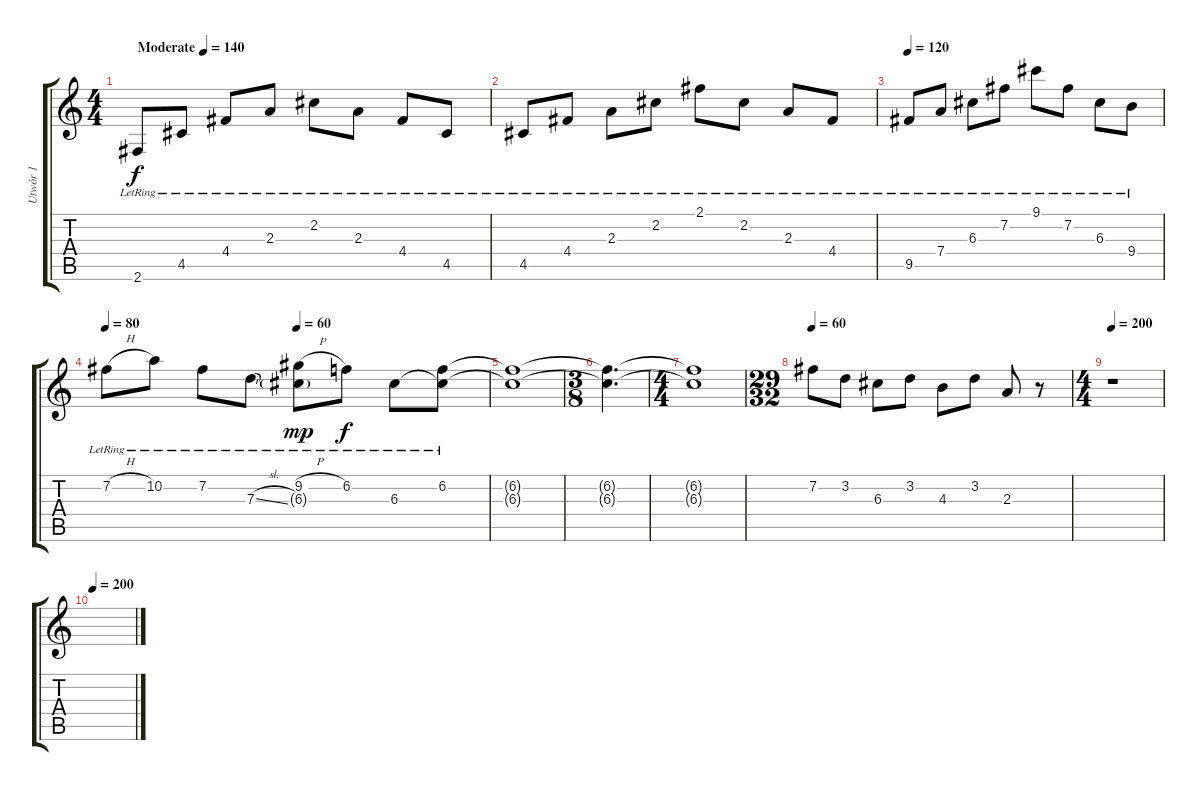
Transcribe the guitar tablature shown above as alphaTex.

\track ("Utwór 1" "Utwór 1") {instrument acousticguitarsteel}
\staff {score tabs}
\tuning (E4 B3 G3 D3 A2 E2) {hide}
\ts (4 4)
\tempo (140 "Moderate")
\clef g2
\ks c
2.6{lr}.8{dy f instrument acousticguitarsteel} 4.5{lr}.8 4.4{lr}.8 2.3{lr}.8 2.2{lr}.8 2.3{lr}.8 4.4{lr}.8 4.5{lr}.8 |
4.5{lr}.8 4.4{lr}.8 2.3{lr}.8 2.2{lr}.8 2.1{lr}.8 2.2{lr}.8 2.3{lr}.8 4.4{lr}.8 |
\tempo 120
9.5{lr}.8 7.4{lr}.8 6.3{lr}.8 7.2{lr}.8 9.1{lr}.8 7.2{lr}.8 6.3{lr}.8 9.4{lr}.8 |
\tempo 80
\tempo (60 0.5)
7.2{h lr}.8 10.2{lr}.8 7.2{lr}.8 7.3{sl lr}.8 (9.2{h lr} 6.3{g}).8{dy mp} 6.2{lr}.8{dy f} 6.3{lr}.8 (6.2{lr} 6.3{t}).8 |
(6.2{t} 6.3{t}).1 |
\ts (3 8)
(6.2{t} 6.3{t}).4{d} |
\ts (4 4)
(6.2{t} 6.3{t}).1 |
\ts (29 32)
\tempo 60
7.2.8 3.2.8 6.3.8 3.2.8 4.3.8 3.2.8 2.3.8 r.8 |
\ts (4 4)
\tempo 200
r.1 |
\tempo 200
